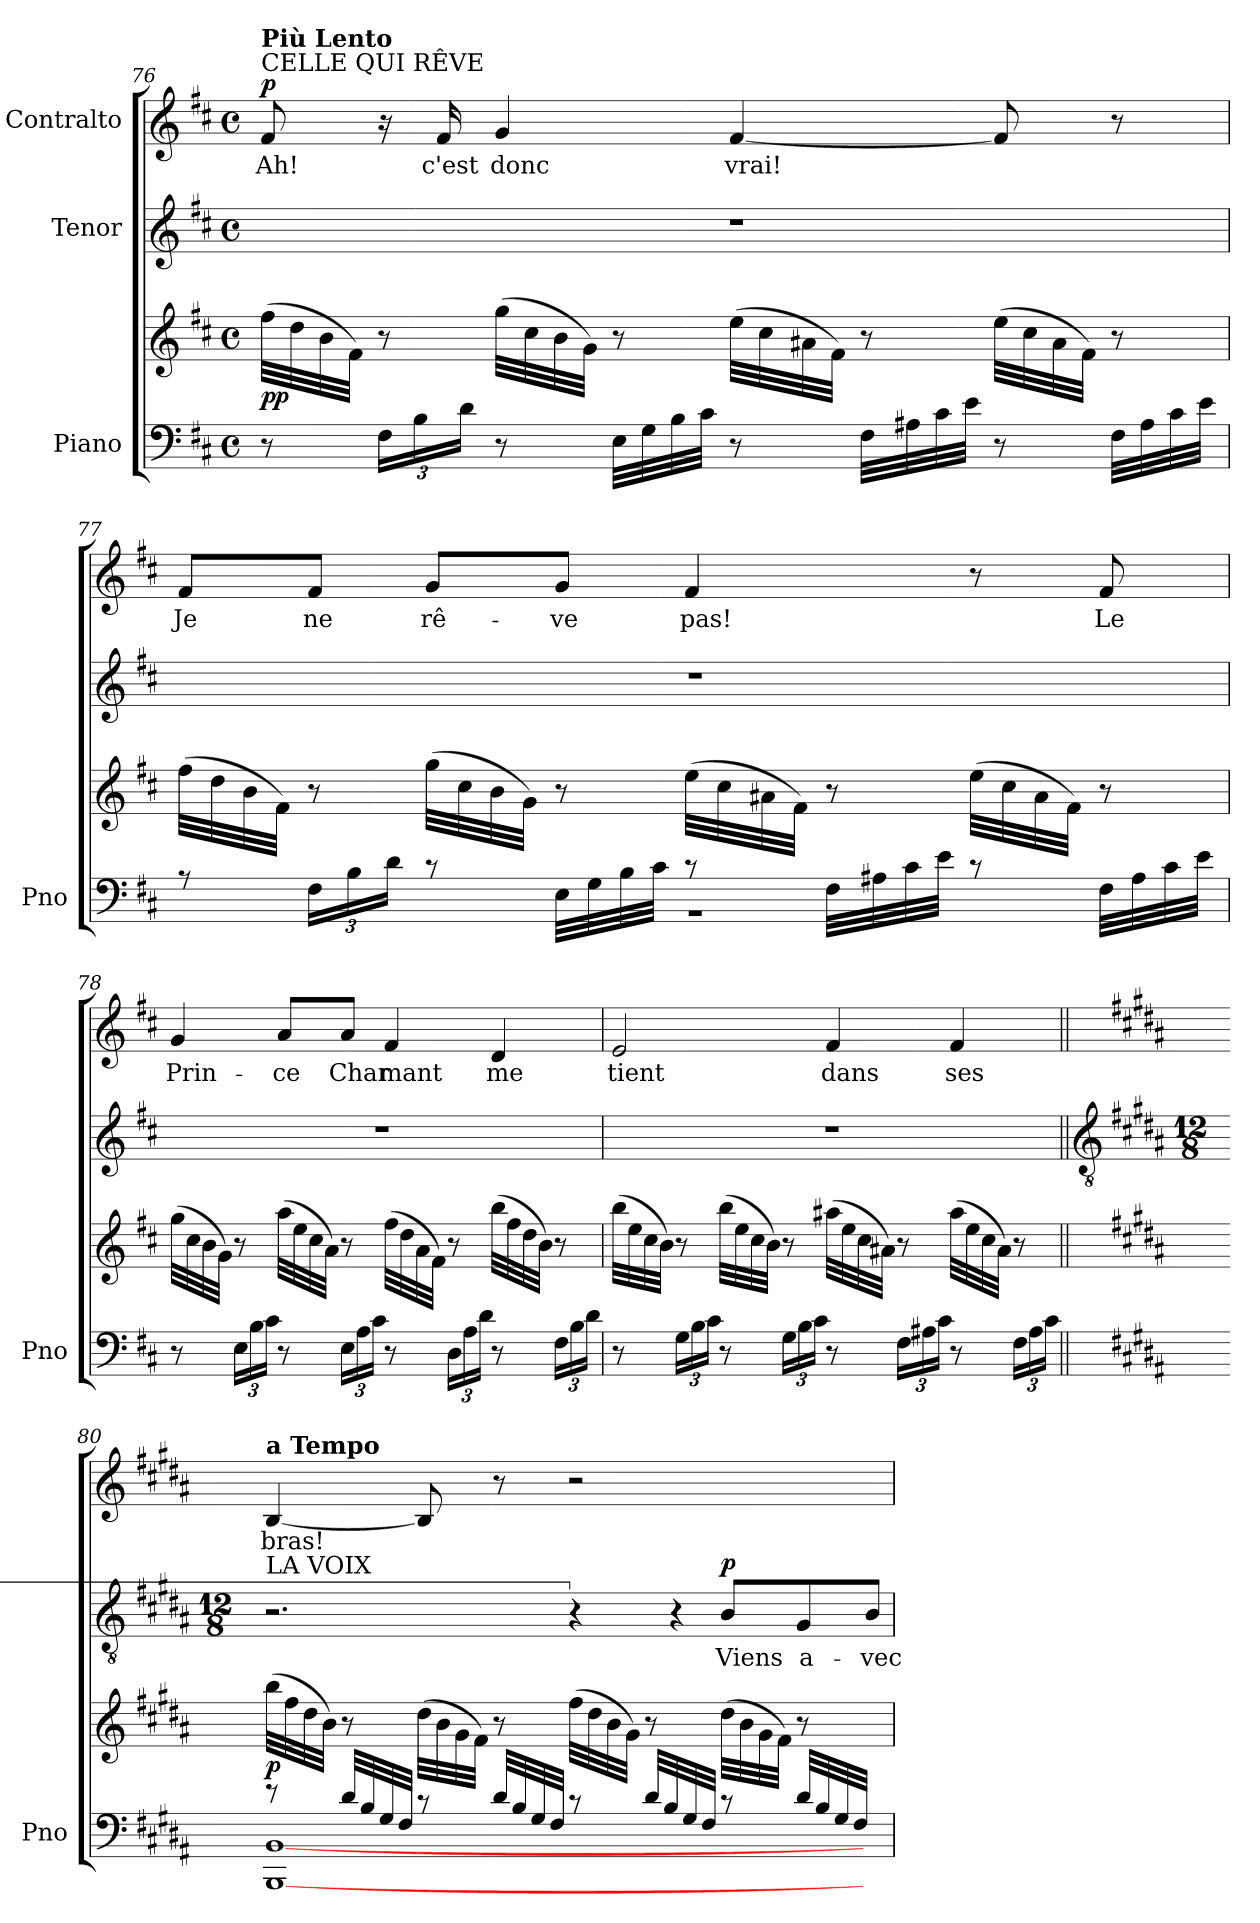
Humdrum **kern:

**kern	**kern	**dynam	**kern	**text	**dynam	**kern	**text	**dynam
*part3	*part3	*part3	*part2	*part2	*part2	*part1	*part1	*part1
*staff4	*staff3	*staff3/4	*staff2	*staff2	*staff2	*staff1	*staff1	*staff1
*I"Piano	*	*	*I"Tenor	*	*	*I"Contralto	*	*
*I'Pno	*	*	*	*	*	*	*	*
!!LO:LB:g=z
*clefF4	*clefG2	*	*clefG2	*	*	*clefG2	*	*
*k[f#c#]	*k[f#c#]	*	*k[f#c#]	*	*	*k[f#c#]	*	*
*M4/4	*M4/4	*	*M4/4	*	*	*M4/4	*	*
*met(c)	*met(c)	*	*met(c)	*	*	*met(c)	*	*
=76	=76	=76	=76	=76	=76	=76	=76	=76
!	!	!	!	!	!	!LO:TX:a:t=CELLE QUI RÊVE	!	!
!	!	!	!	!	!	!LO:TX:a:B:t=Più Lento	!	!
!	!	!LO:DY:b	!	!	!	!	!LO:LY:b	!LO:DY:a
8r	(32ff#\LLL	pp	1r	.	.	8f#/	Ah!	p
.	32dd\	.	.	.	.	.	.	.
.	32b\	.	.	.	.	.	.	.
.	32f#\JJJ)	.	.	.	.	.	.	.
*Xbrackettup	*	*	*	*	*	*	*	*
24F#\LL	8r	.	.	.	.	16r	.	.
24B\	.	.	.	.	.	.	.	.
!	!	!	!	!	!	!	!LO:LY:b	!
.	.	.	.	.	.	16f#/	c'est	.
24d\JJ	.	.	.	.	.	.	.	.
!	!	!	!	!	!	!	!LO:LY:b	!
8r	(32gg\LLL	.	.	.	.	4g/	donc	.
.	32cc#\	.	.	.	.	.	.	.
.	32b\	.	.	.	.	.	.	.
.	32g\JJJ)	.	.	.	.	.	.	.
32E\LLL	8r	.	.	.	.	.	.	.
32G\	.	.	.	.	.	.	.	.
32B\	.	.	.	.	.	.	.	.
32c#\JJJ	.	.	.	.	.	.	.	.
!	!	!	!	!	!	!	!LO:LY:b	!
8r	(32ee\LLL	.	.	.	.	[4f#/	vrai!	.
.	32cc#\	.	.	.	.	.	.	.
.	32a#X\	.	.	.	.	.	.	.
.	32f#\JJJ)	.	.	.	.	.	.	.
32F#\LLL	8r	.	.	.	.	.	.	.
32A#X\	.	.	.	.	.	.	.	.
32c#\	.	.	.	.	.	.	.	.
32e\JJJ	.	.	.	.	.	.	.	.
8r	(32ee\LLL	.	.	.	.	8f#/]	.	.
.	32cc#\	.	.	.	.	.	.	.
.	32a#\	.	.	.	.	.	.	.
.	32f#\JJJ)	.	.	.	.	.	.	.
32F#\LLL	8r	.	.	.	.	8r	.	.
32A#\	.	.	.	.	.	.	.	.
32c#\	.	.	.	.	.	.	.	.
32e\JJJ	.	.	.	.	.	.	.	.
!!LO:PB:g=z
=77	=77	=77	=77	=77	=77	=77	=77	=77
*^	*	*	*	*	*	*	*	*
!	!	!	!	!	!	!	!	!LO:LY:b	!
8r	1r	(32ff#\LLL	.	1r	.	.	8f#/L	Je	.
.	.	32dd\	.	.	.	.	.	.	.
.	.	32b\	.	.	.	.	.	.	.
.	.	32f#\JJJ)	.	.	.	.	.	.	.
!	!	!	!	!	!	!	!	!LO:LY:b	!
24F#\LL	.	8r	.	.	.	.	8f#/J	ne	.
24B\	.	.	.	.	.	.	.	.	.
24d\JJ	.	.	.	.	.	.	.	.	.
!	!	!	!	!	!	!	!	!LO:LY:b	!
8r	.	(32gg\LLL	.	.	.	.	8g/L	rê-	.
.	.	32cc#\	.	.	.	.	.	.	.
.	.	32b\	.	.	.	.	.	.	.
.	.	32g\JJJ)	.	.	.	.	.	.	.
!	!	!	!	!	!	!	!	!LO:LY:b	!
32E\LLL	.	8r	.	.	.	.	8g/J	-ve	.
32G\	.	.	.	.	.	.	.	.	.
32B\	.	.	.	.	.	.	.	.	.
32c#\JJJ	.	.	.	.	.	.	.	.	.
!	!	!	!	!	!	!	!	!LO:LY:b	!
8r	.	(32ee\LLL	.	.	.	.	4f#/	pas!	.
.	.	32cc#\	.	.	.	.	.	.	.
.	.	32a#X\	.	.	.	.	.	.	.
.	.	32f#\JJJ)	.	.	.	.	.	.	.
32F#\LLL	.	8r	.	.	.	.	.	.	.
32A#X\	.	.	.	.	.	.	.	.	.
32c#\	.	.	.	.	.	.	.	.	.
32e\JJJ	.	.	.	.	.	.	.	.	.
8r	.	(32ee\LLL	.	.	.	.	8r	.	.
.	.	32cc#\	.	.	.	.	.	.	.
.	.	32a#\	.	.	.	.	.	.	.
.	.	32f#\JJJ)	.	.	.	.	.	.	.
!	!	!	!	!	!	!	!	!LO:LY:b	!
32F#\LLL	.	8r	.	.	.	.	8f#/	Le	.
32A#\	.	.	.	.	.	.	.	.	.
32c#\	.	.	.	.	.	.	.	.	.
32e\JJJ	.	.	.	.	.	.	.	.	.
*v	*v	*	*	*	*	*	*	*	*
!!LO:LB:g=z
=78	=78	=78	=78	=78	=78	=78	=78	=78
!	!	!	!	!	!	!	!LO:LY:b	!
8r	(32gg\LLL	.	1r	.	.	4g/	Prin-	.
.	32cc#\	.	.	.	.	.	.	.
.	32b\	.	.	.	.	.	.	.
.	32g\JJJ)	.	.	.	.	.	.	.
24E\LL	8r	.	.	.	.	.	.	.
24B\	.	.	.	.	.	.	.	.
24c#\JJ	.	.	.	.	.	.	.	.
!	!	!	!	!	!	!	!LO:LY:b	!
8r	(32aa\LLL	.	.	.	.	8a/L	-ce	.
.	32ee\	.	.	.	.	.	.	.
.	32cc#\	.	.	.	.	.	.	.
.	32a\JJJ)	.	.	.	.	.	.	.
!	!	!	!	!	!	!	!LO:LY:b	!
24E\LL	8r	.	.	.	.	8a/J	Char-	.
24A\	.	.	.	.	.	.	.	.
24c#\JJ	.	.	.	.	.	.	.	.
!	!	!	!	!	!	!	!LO:LY:b	!
8r	(32ff#\LLL	.	.	.	.	4f#/	-mant	.
.	32dd\	.	.	.	.	.	.	.
.	32a\	.	.	.	.	.	.	.
.	32f#\JJJ)	.	.	.	.	.	.	.
24D\LL	8r	.	.	.	.	.	.	.
24A\	.	.	.	.	.	.	.	.
24d\JJ	.	.	.	.	.	.	.	.
!	!	!	!	!	!	!	!LO:LY:b	!
8r	(32bb\LLL	.	.	.	.	4d/	me	.
.	32ff#\	.	.	.	.	.	.	.
.	32dd\	.	.	.	.	.	.	.
.	32b\JJJ)	.	.	.	.	.	.	.
24F#\LL	8r	.	.	.	.	.	.	.
24B\	.	.	.	.	.	.	.	.
24d\JJ	.	.	.	.	.	.	.	.
!!LO:LB:g=z
=79	=79	=79	=79	=79	=79	=79	=79	=79
!	!	!	!	!	!	!	!LO:LY:b	!
8r	(32bb\LLL	.	1r	.	.	2e/	tient	.
.	32ee\	.	.	.	.	.	.	.
.	32cc#\	.	.	.	.	.	.	.
.	32b\JJJ)	.	.	.	.	.	.	.
24G\LL	8r	.	.	.	.	.	.	.
24B\	.	.	.	.	.	.	.	.
24c#\JJ	.	.	.	.	.	.	.	.
8r	(32bb\LLL	.	.	.	.	.	.	.
.	32ee\	.	.	.	.	.	.	.
.	32cc#\	.	.	.	.	.	.	.
.	32b\JJJ)	.	.	.	.	.	.	.
24G\LL	8r	.	.	.	.	.	.	.
24B\	.	.	.	.	.	.	.	.
24c#\JJ	.	.	.	.	.	.	.	.
!	!	!	!	!	!	!	!LO:LY:b	!
8r	(32aa#X\LLL	.	.	.	.	4f#/	dans	.
.	32ee\	.	.	.	.	.	.	.
.	32cc#\	.	.	.	.	.	.	.
.	32a#j\JJJ)	.	.	.	.	.	.	.
24F#\LL	8r	.	.	.	.	.	.	.
24A#X\	.	.	.	.	.	.	.	.
24c#\JJ	.	.	.	.	.	.	.	.
!	!	!	!	!	!	!	!LO:LY:b	!
8r	(32aa#\LLL	.	.	.	.	4f#/	ses	.
.	32ee\	.	.	.	.	.	.	.
.	32cc#\	.	.	.	.	.	.	.
.	32a#\JJJ)	.	.	.	.	.	.	.
24F#\LL	8r	.	.	.	.	.	.	.
24A#\	.	.	.	.	.	.	.	.
24c#\JJ	.	.	.	.	.	.	.	.
!!LO:PB:g=z
=80||	=80||	=80||	=80||	=80||	=80||	=80||	=80||	=80||
*	*	*	*clefGv2	*	*	*	*	*
*k[f#c#g#d#a#]	*k[f#c#g#d#a#]	*	*k[f#c#g#d#a#]	*	*	*k[f#c#g#d#a#]	*	*
*	*	*	*M12/8	*	*	*	*	*
*^	*	*	*	*	*	*	*	*
!	!	!	!	!	!	!	!LO:TX:a:B:t=a Tempo	!	!
!	!	!	!	!LO:TX:a:t=LA VOIX	!	!	!	!	!
!	!	!	!LO:DY:b	!LO:N:vis=2.	!	!	!	!LO:LY:b	!
8r	[<1BBB [<1BB	(>32bb\LLL	p	2r	.	.	[4B/	bras!	.
.	.	32ff#\	.	.	.	.	.	.	.
.	.	32dd#\	.	.	.	.	.	.	.
.	.	32b\JJJ)	.	.	.	.	.	.	.
32d#/LLL	.	8r	.	.	.	.	.	.	.
32B/	.	.	.	.	.	.	.	.	.
32G#/	.	.	.	.	.	.	.	.	.
32F#/JJJ	.	.	.	.	.	.	.	.	.
8r	.	(>32dd#\LLL	.	.	.	.	8B/]	.	.
.	.	32b\	.	.	.	.	.	.	.
.	.	32g#\	.	.	.	.	.	.	.
.	.	32f#\JJJ)	.	.	.	.	.	.	.
32d#/LLL	.	8r	.	.	.	.	8r	.	.
32B/	.	.	.	.	.	.	.	.	.
32G#/	.	.	.	.	.	.	.	.	.
32F#/JJJ	.	.	.	.	.	.	.	.	.
!	!	!	!	!LO:N:vis=4	!	!	!	!	!
8r	.	(>32ff#\LLL	.	6r	.	.	2r	.	.
.	.	32dd#\	.	.	.	.	.	.	.
.	.	32b\	.	.	.	.	.	.	.
.	.	32g#\JJJ)	.	.	.	.	.	.	.
32d#/LLL	.	8r	.	.	.	.	.	.	.
32B/	.	.	.	.	.	.	.	.	.
!	!	!	!	!LO:N:vis=8	!	!	!	!	!
.	.	.	.	12r	.	.	.	.	.
32G#/	.	.	.	.	.	.	.	.	.
32F#/JJJ	.	.	.	.	.	.	.	.	.
!	!	!	!	!	!LO:LY:b	!LO:DY:a	!	!	!
8r	.	(>32dd#\LLL	.	8B/L	Viens	p	.	.	.
.	.	32b\	.	.	.	.	.	.	.
.	.	32g#\	.	.	.	.	.	.	.
.	.	32f#\JJJ)	.	.	.	.	.	.	.
!	!	!	!	!	!LO:LY:b	!	!	!	!
32d#/LLL	.	8r	.	8G#/	a-	.	.	.	.
32B/	.	.	.	.	.	.	.	.	.
32G#/	.	.	.	.	.	.	.	.	.
32F#/JJJ	.	.	.	.	.	.	.	.	.
!	!	!	!	!	!LO:LY:b	!	!	!	!
8ryy	8ryy	8ryy	.	8B/J	-vec	.	8ryy	.	.
*v	*v	*	*	*	*	*	*	*	*
=	=	=	=	=	=	=	=	=
*-	*-	*-	*-	*-	*-	*-	*-	*-
